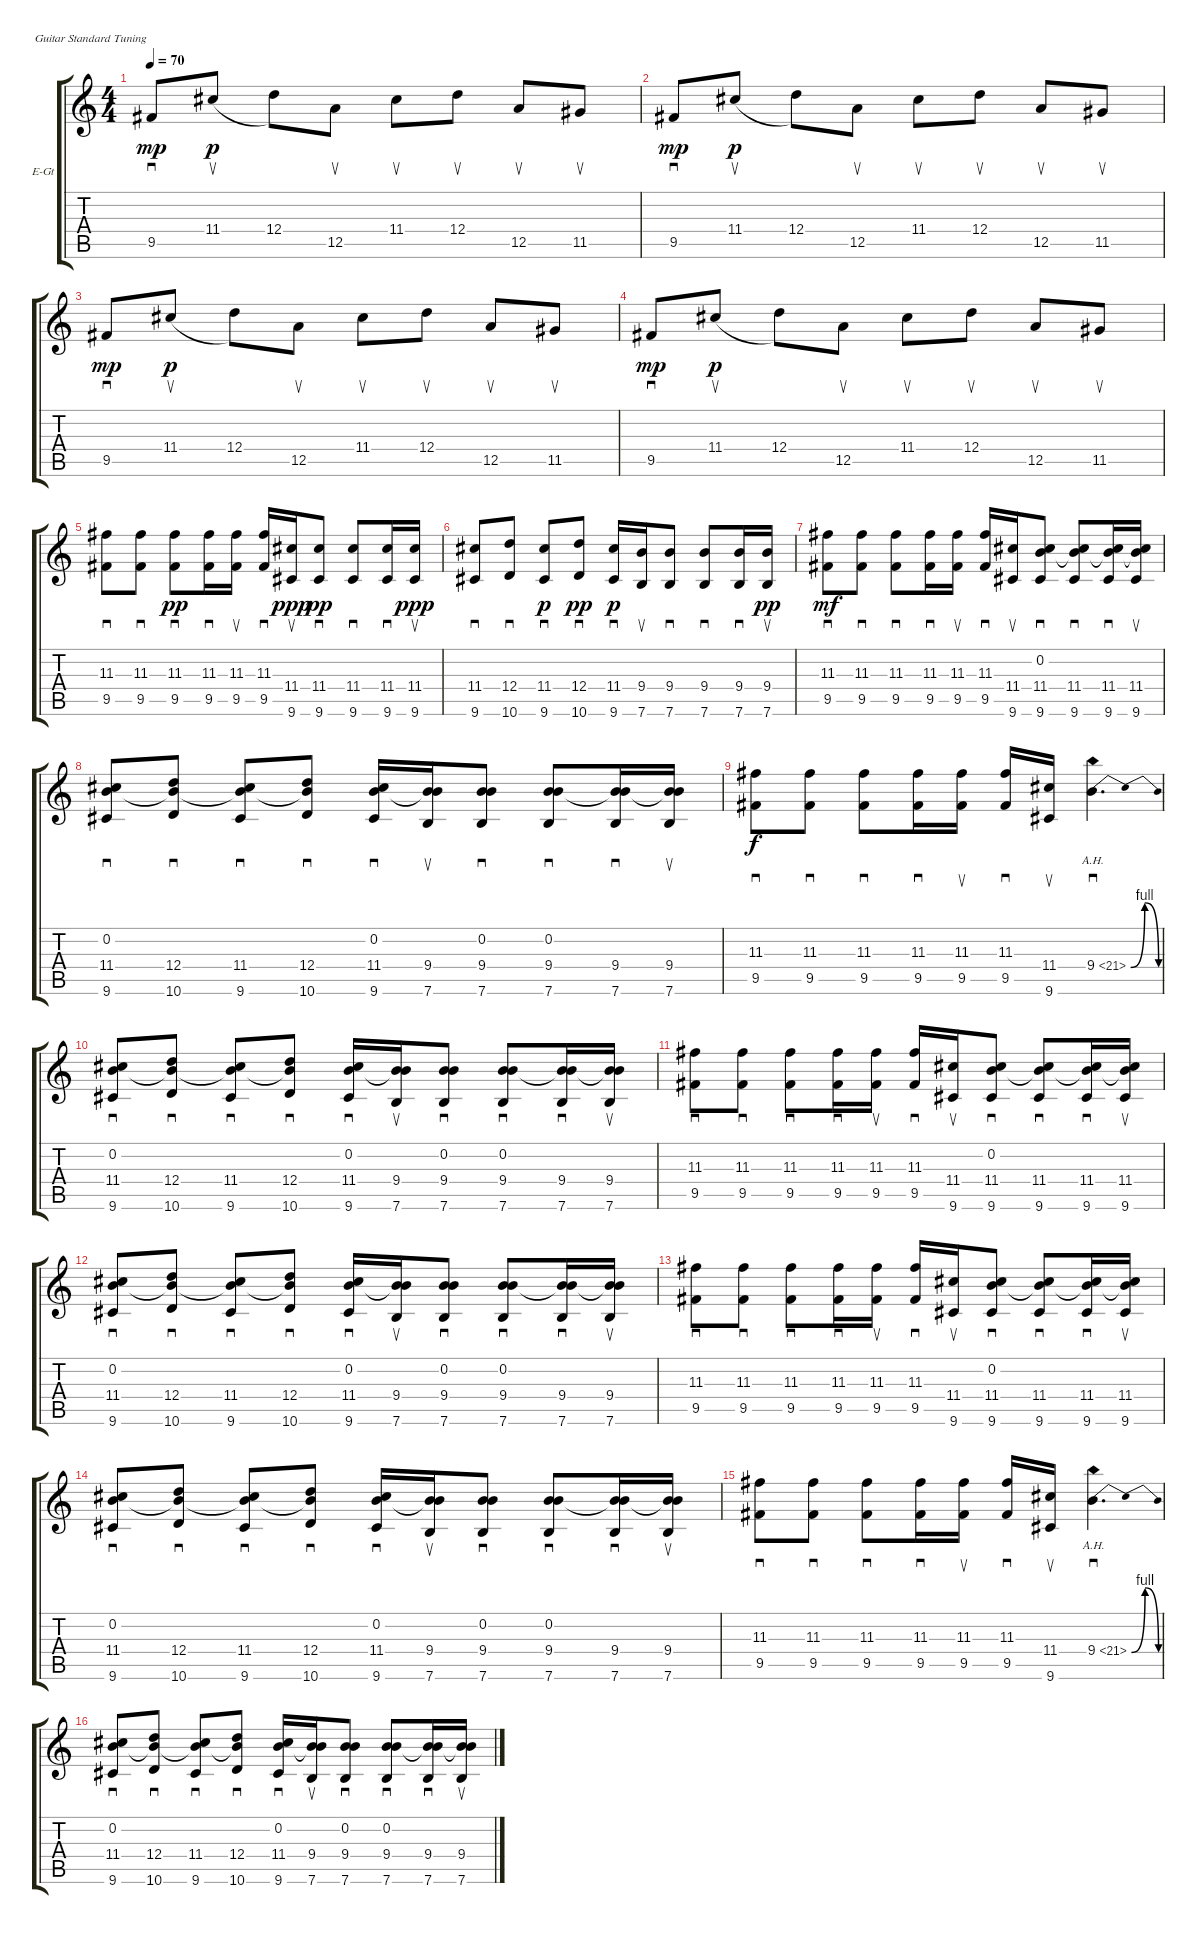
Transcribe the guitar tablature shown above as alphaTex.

\defaultSystemsLayout 4
\bracketExtendMode groupsimilarinstruments
\firstSystemTrackNameOrientation horizontal
\otherSystemsTrackNameOrientation horizontal
\track ("Isaac Brock - Guitar 1" "E-Gt") {instrument distortionguitar}
\staff {score tabs}
\tuning (E4 B3 G3 D3 A2 E2)
\ts (4 4)
\tempo 70
\clef g2
\scale
0.333333
\ks c
9.5.8{sd dy mp} 11.4.8{su dy p legatoorigin} 12.4.8 12.5.8{su} 11.4.8{su} 12.4.8{su} 12.5.8{su} 11.5.8{su} |
\scale
0.333333 9.5.8{sd dy mp} 11.4.8{su dy p legatoorigin} 12.4.8 12.5.8{su} 11.4.8{su} 12.4.8{su} 12.5.8{su} 11.5.8{su} |
\scale
0.333333 9.5.8{sd dy mp} 11.4.8{su dy p legatoorigin} 12.4.8 12.5.8{su} 11.4.8{su} 12.4.8{su} 12.5.8{su} 11.5.8{su} |
\scale
0.333333 9.5.8{sd dy mp} 11.4.8{su dy p legatoorigin} 12.4.8 12.5.8{su} 11.4.8{su} 12.4.8{su} 12.5.8{su} 11.5.8{su} |
\scale
0.333333 (9.5 11.3).8{sd} (9.5 11.3).8{sd} (9.5 11.3).8{sd dy pp} (9.5 11.3).16{sd} (9.5 11.3).16{su} (9.5 11.3).16{sd} (9.6 11.4).16{su dy ppp} (11.4 9.6).8{sd dy pp} (11.4 9.6).8{sd} (11.4 9.6).16{sd} (11.4 9.6).16{su dy ppp} |
\scale
0.333333 (9.6 11.4).8{sd} (12.4 10.6).8{sd} (9.6 11.4).8{sd dy p} (12.4 10.6).8{sd dy pp} (9.6 11.4).16{sd dy p} (7.6 9.4).16{su} (9.4 7.6).8{sd} (9.4 7.6).8{sd} (7.6 9.4).16{sd} (9.4 7.6).16{su dy pp} |
\scale
0.333333 (9.5 11.3).8{sd dy mf} (9.5 11.3).8{sd} (9.5 11.3).8{sd} (9.5 11.3).16{sd} (9.5 11.3).16{su} (9.5 11.3).16{sd} (9.6 11.4).16{su} (11.4 9.6 0.2).8{sd} (11.4 9.6 0.2{t}).8{sd} (11.4 9.6 0.2{t}).16{sd} (11.4 9.6 0.2{t}).16{su} |
\scale
0.333333 (9.6 11.4 0.2).8{sd} (12.4 10.6 0.2{t}).8{sd} (9.6 11.4 0.2{t}).8{sd} (12.4 10.6 0.2{t}).8{sd} (9.6 11.4 0.2).16{sd} (7.6 9.4 0.2{t}).16{su} (9.4 7.6 0.2).8{sd} (9.4 7.6 0.2).8{sd} (7.6 9.4 0.2{t}).16{sd} (9.4 7.6 0.2{t}).16{su} |
\scale
0.333333 (9.5 11.3).8{sd dy f} (9.5 11.3).8{sd} (9.5 11.3).8{sd} (9.5 11.3).16{sd} (9.5 11.3).16{su} (9.5 11.3).16{sd} (9.6 11.4).16{su} 9.4{be (bendrelease 16.8 0 25.8 4 37.199999999999996 4 43.8 0) ah 12}.4{d sd} |
\scale
0.333333 (9.6 11.4 0.2).8{sd} (12.4 10.6 0.2{t}).8{sd} (9.6 11.4 0.2{t}).8{sd} (12.4 10.6 0.2{t}).8{sd} (9.6 11.4 0.2).16{sd} (7.6 9.4 0.2{t}).16{su} (9.4 7.6 0.2).8{sd} (9.4 7.6 0.2).8{sd} (7.6 9.4 0.2{t}).16{sd} (9.4 7.6 0.2{t}).16{su} |
\scale
0.333333 (9.5 11.3).8{sd} (9.5 11.3).8{sd} (9.5 11.3).8{sd} (9.5 11.3).16{sd} (9.5 11.3).16{su} (9.5 11.3).16{sd} (9.6 11.4).16{su} (11.4 9.6 0.2).8{sd} (11.4 9.6 0.2{t}).8{sd} (11.4 9.6 0.2{t}).16{sd} (11.4 9.6 0.2{t}).16{su} |
\scale
0.333333 (9.6 11.4 0.2).8{sd} (12.4 10.6 0.2{t}).8{sd} (9.6 11.4 0.2{t}).8{sd} (12.4 10.6 0.2{t}).8{sd} (9.6 11.4 0.2).16{sd} (7.6 9.4 0.2{t}).16{su} (9.4 7.6 0.2).8{sd} (9.4 7.6 0.2).8{sd} (7.6 9.4 0.2{t}).16{sd} (9.4 7.6 0.2{t}).16{su} |
\scale
0.333333 (9.5 11.3).8{sd} (9.5 11.3).8{sd} (9.5 11.3).8{sd} (9.5 11.3).16{sd} (9.5 11.3).16{su} (9.5 11.3).16{sd} (9.6 11.4).16{su} (11.4 9.6 0.2).8{sd} (11.4 9.6 0.2{t}).8{sd} (11.4 9.6 0.2{t}).16{sd} (11.4 9.6 0.2{t}).16{su} |
\scale
0.333333 (9.6 11.4 0.2).8{sd} (12.4 10.6 0.2{t}).8{sd} (9.6 11.4 0.2{t}).8{sd} (12.4 10.6 0.2{t}).8{sd} (9.6 11.4 0.2).16{sd} (7.6 9.4 0.2{t}).16{su} (9.4 7.6 0.2).8{sd} (9.4 7.6 0.2).8{sd} (7.6 9.4 0.2{t}).16{sd} (9.4 7.6 0.2{t}).16{su} |
\scale
0.333333 (9.5 11.3).8{sd} (9.5 11.3).8{sd} (9.5 11.3).8{sd} (9.5 11.3).16{sd} (9.5 11.3).16{su} (9.5 11.3).16{sd} (9.6 11.4).16{su} 9.4{be (bendrelease 16.8 0 25.8 4 37.199999999999996 4 43.8 0) ah 12}.4{d sd} |
\scale
0.333333 (9.6 11.4 0.2).8{sd} (12.4 10.6 0.2{t}).8{sd} (9.6 11.4 0.2{t}).8{sd} (12.4 10.6 0.2{t}).8{sd} (9.6 11.4 0.2).16{sd} (7.6 9.4 0.2{t}).16{su} (9.4 7.6 0.2).8{sd} (9.4 7.6 0.2).8{sd} (7.6 9.4 0.2{t}).16{sd} (9.4 7.6 0.2{t}).16{su}
